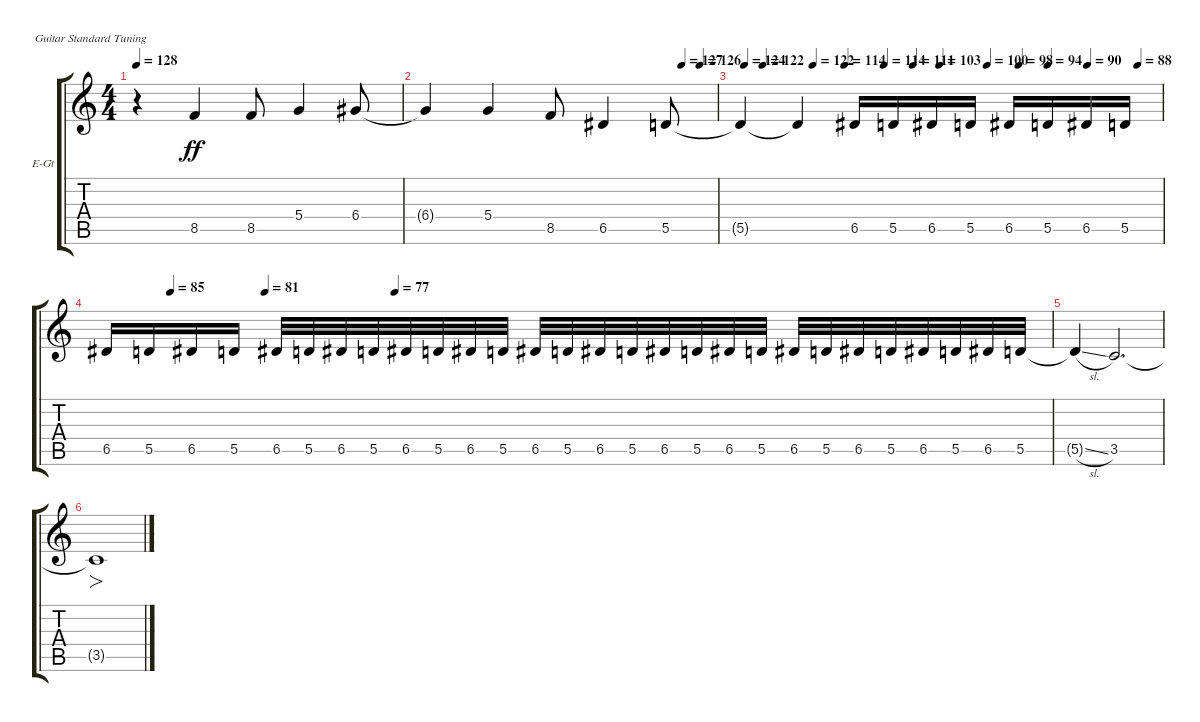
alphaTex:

\defaultSystemsLayout 4
\bracketExtendMode groupsimilarinstruments
\firstSystemTrackNameOrientation horizontal
\otherSystemsTrackNameOrientation horizontal
\track ("Г. Каспарян" "E-Gt") {instrument overdrivenguitar}
\staff {score tabs}
\tuning (E4 B3 G3 D3 A2 E2)
\ts (4 4)
\tempo 128
\clef g2
\ks c
r.4{dy ff} 8.5.4 8.5.8 5.4.4 6.4.8 |
\tempo (127 0.88125)
\tempo (126 0.94375)
6.4{t}.4 5.4.4 8.5.8 6.5.4 5.5.8 |
\tempo (124 0.0125)
\tempo (122 0.05625)
\tempo (122 0.175)
\tempo (114 0.25)
\tempo (114 0.34375)
\tempo (111 0.4125)
\tempo (103 0.475)
\tempo (100 0.5875)
\tempo (98 0.6625)
\tempo (94 0.73125)
\tempo (90 0.825)
\tempo (88 0.94375)
5.5{t}.4 5.5{t}.4 6.5.16 5.5.16 6.5.16 5.5.16 6.5.16 5.5.16 6.5.16 5.5.16 |
\tempo (85 0.06875)
\tempo (81 0.16875)
\tempo (77 0.30625)
6.5.16 5.5.16 6.5.16 5.5.16 6.5.32 5.5.32 6.5.32 5.5.32 6.5.32 5.5.32 6.5.32 5.5.32 6.5.32 5.5.32 6.5.32 5.5.32 6.5.32 5.5.32 6.5.32 5.5.32 6.5.32 5.5.32 6.5.32 5.5.32 6.5.32 5.5.32 6.5.32 5.5.32 |
5.5{sl t}.4 3.5.2{d} |
3.5{t}.1{fo}
